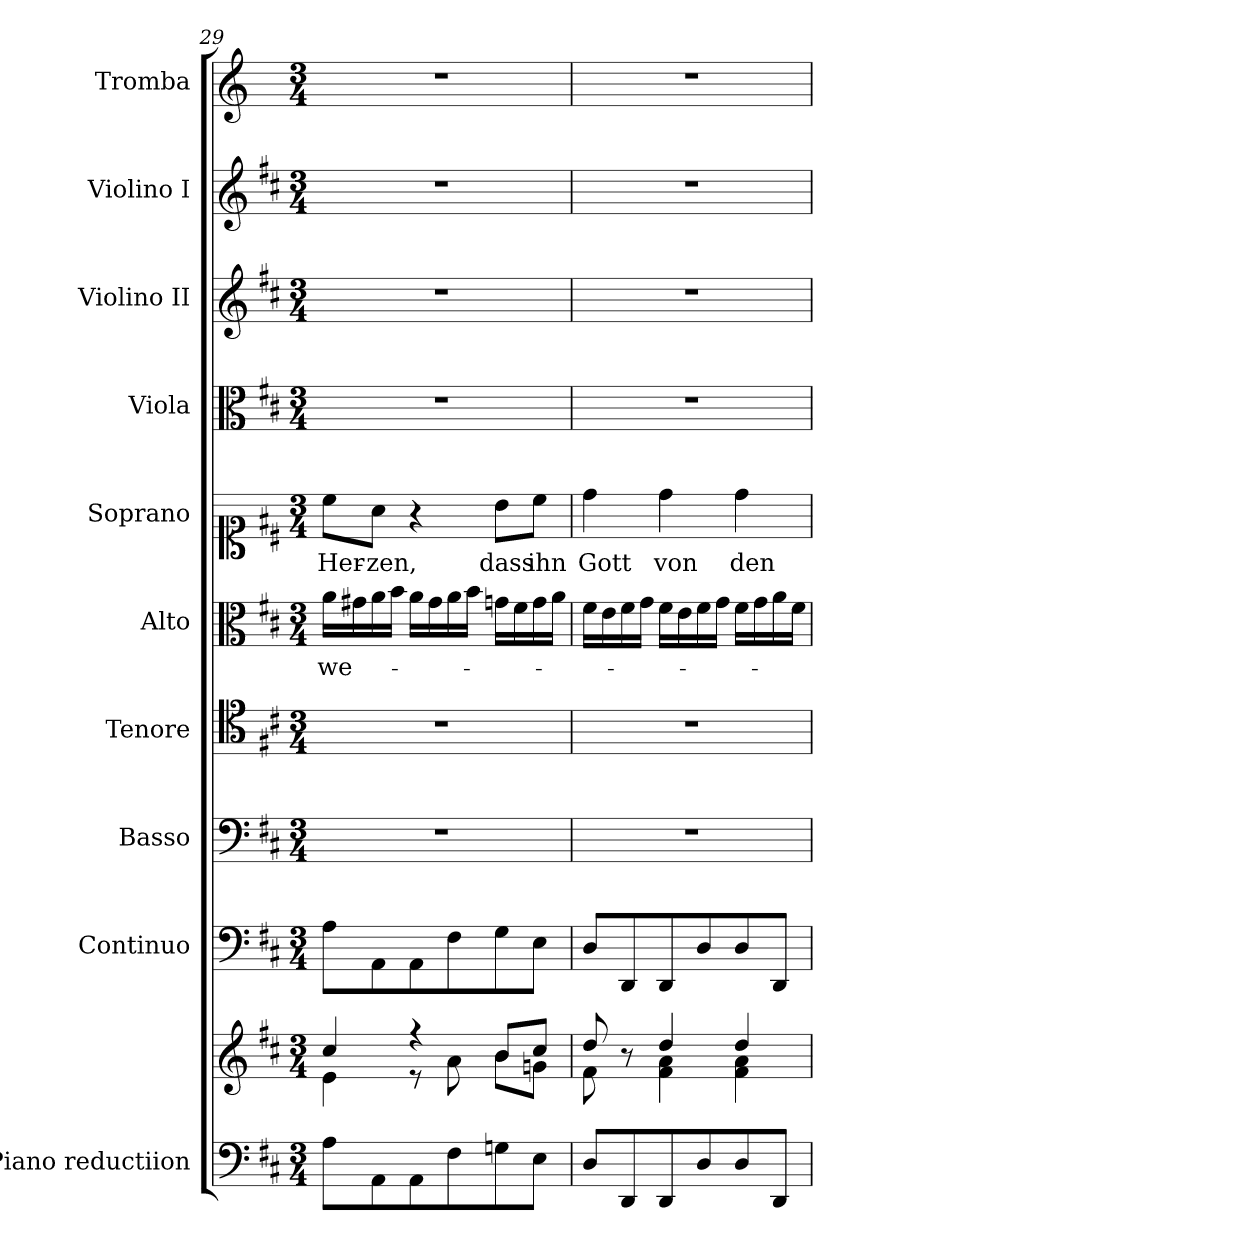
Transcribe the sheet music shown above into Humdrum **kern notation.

**kern	**kern	**kern	**kern	**kern	**kern	**text	**kern	**text	**kern	**kern	**kern	**kern
*part10	*part10	*part9	*part8	*part7	*part6	*part6	*part5	*part5	*part4	*part3	*part2	*part1
*staff11	*staff10	*staff9	*staff8	*staff7	*staff6	*staff6	*staff5	*staff5	*staff4	*staff3	*staff2	*staff1
*I"Piano reductiion	*	*I"Continuo	*I"Basso	*I"Tenore	*I"Alto	*	*I"Soprano	*	*I"Viola	*I"Violino II	*I"Violino I	*I"Tromba
*I'Pno	*	*	*	*	*	*	*	*	*I'Vla	*I'Vln	*I'Vln	*
!!LO:PB:g=z
*clefF4	*clefG2	*clefF4	*clefF4	*clefC4	*clefC3	*	*clefC1	*	*clefC3	*clefG2	*clefG2	*clefG2
*	*	*	*	*	*	*	*	*	*	*	*	*ITrd-1c-2
*k[f#c#]	*k[f#c#]	*k[f#c#]	*k[f#c#]	*k[f#c#]	*k[f#c#]	*	*k[f#c#]	*	*k[f#c#]	*k[f#c#]	*k[f#c#]	*k[f#c#]
*M3/4	*M3/4	*M3/4	*M3/4	*M3/4	*M3/4	*	*M3/4	*	*M3/4	*M3/4	*M3/4	*M3/4
=29	=29	=29	=29	=29	=29	=29	=29	=29	=29	=29	=29	=29
*	*^	*	*	*	*	*	*	*	*	*	*	*
!	!	!	!	!	!	!	!LO:LY:b	!	!LO:LY:b	!	!	!	!
8A\L	4cc#/	4e\	8A\L	2.r	2.r	16a\LL	-we-	8cc#\L	Her-	2.r	2.r	2.r	2.r
.	.	.	.	.	.	16g#X\	.	.	.	.	.	.	.
!	!	!	!	!	!	!	!	!	!LO:LY:b	!	!	!	!
8AA\	.	.	8AA\	.	.	16a\	.	8a\J	-zen,	.	.	.	.
.	.	.	.	.	.	16b\JJ	.	.	.	.	.	.	.
8AA\	4r	8r	8AA\	.	.	16a\LL	.	4r	.	.	.	.	.
.	.	.	.	.	.	16g#\	.	.	.	.	.	.	.
8F#\	.	8a\	8F#\	.	.	16a\	.	.	.	.	.	.	.
.	.	.	.	.	.	16b\JJ	.	.	.	.	.	.	.
!	!	!	!	!	!	!	!	!	!LO:LY:b	!	!	!	!
8Gn\	8b/L	8b\L	8G\	.	.	16gn\LL	.	8b\L	dass	.	.	.	.
.	.	.	.	.	.	16f#\	.	.	.	.	.	.	.
!	!	!	!	!	!	!	!	!	!LO:LY:b	!	!	!	!
8E\J	8cc#/J	8gn\J	8E\J	.	.	16g\	.	8cc#\J	ihn	.	.	.	.
.	.	.	.	.	.	16a\JJ	.	.	.	.	.	.	.
=30	=30	=30	=30	=30	=30	=30	=30	=30	=30	=30	=30	=30	=30
!	!	!	!	!	!	!	!	!	!LO:LY:b	!	!	!	!
8D/L	8dd/	8f#\	8D/L	2.r	2.r	16f#\LL	.	4dd\	Gott	2.r	2.r	2.r	2.r
.	.	.	.	.	.	16e\	.	.	.	.	.	.	.
8DD/	8r	8ryy	8DD/	.	.	16f#\	.	.	.	.	.	.	.
.	.	.	.	.	.	16g\JJ	.	.	.	.	.	.	.
!	!	!	!	!	!	!	!	!	!LO:LY:b	!	!	!	!
8DD/	4dd/	4f#\ 4a\	8DD/	.	.	16f#\LL	.	4dd\	von	.	.	.	.
.	.	.	.	.	.	16e\	.	.	.	.	.	.	.
8D/	.	.	8D/	.	.	16f#\	.	.	.	.	.	.	.
.	.	.	.	.	.	16g\JJ	.	.	.	.	.	.	.
!	!	!	!	!	!	!	!	!	!LO:LY:b	!	!	!	!
8D/	4dd/	4f#\ 4a\	8D/	.	.	16f#\LL	.	4dd\	den	.	.	.	.
.	.	.	.	.	.	16g\	.	.	.	.	.	.	.
8DD/J	.	.	8DD/J	.	.	16a\	.	.	.	.	.	.	.
.	.	.	.	.	.	16f#\JJ	.	.	.	.	.	.	.
*	*v	*v	*	*	*	*	*	*	*	*	*	*	*
=	=	=	=	=	=	=	=	=	=	=	=	=
*-	*-	*-	*-	*-	*-	*-	*-	*-	*-	*-	*-	*-
